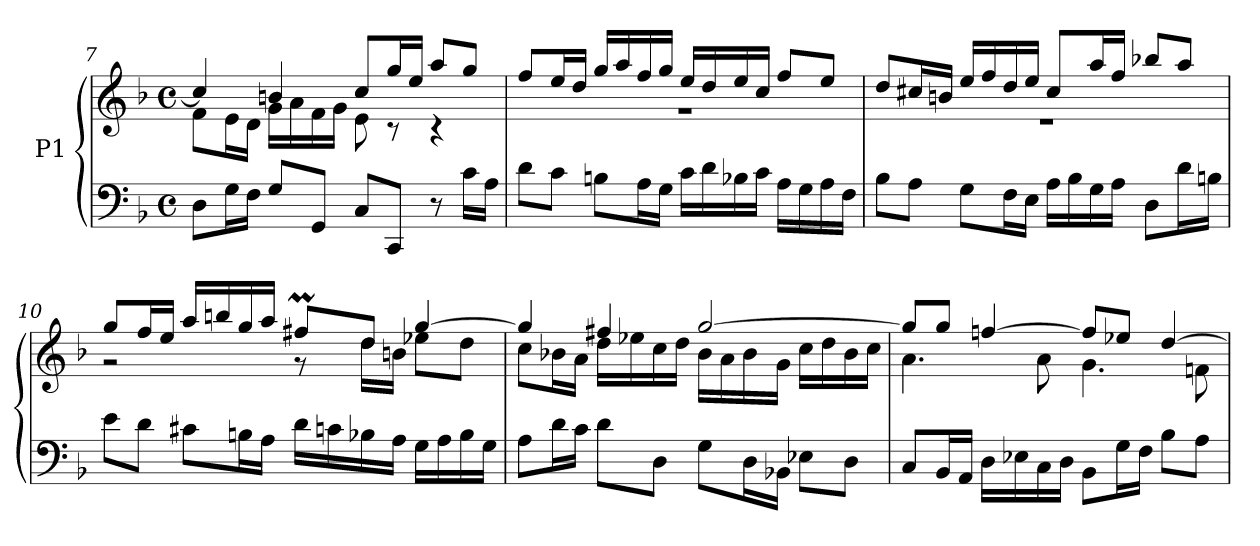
**kern	**kern
*part1	*part1
*staff2	*staff1
*I"P1	*
!!LO:LB:g=z
*clefF4	*clefG2
*k[b-]	*k[b-]
*F:	*F:
*M4/4	*M4/4
*met(c)	*met(c)
=7	=7
*	*^
8Di\L	4cci/]	8fi\L
16Gi\L	.	16ei\L
16Fi\JJ	.	16di\JJ
8Gi/L	4bni/	16gi\LL
.	.	16ai\
8GGi/J	.	16fi\
.	.	16gi\JJ
8Ci/L	8cci/L	8ei\
8CCi/J	16ggi/L	8r
.	16eei/JJ	.
8r	8aai/L	4r
16ci\LL	8ggi/J	.
16Ai\JJ	.	.
=8	=8	=8
8di\L	8ffi/L	1r
8ci\J	16eei/L	.
.	16ddi/JJ	.
8Bni\L	16ggi/LL	.
.	16aai/	.
16Ai\L	16ffi/	.
16Gi\JJ	16ggi/JJ	.
16ci\LL	16eei/LL	.
16di\	16ddi/	.
16B-Xi\	16eei/	.
16ci\JJ	16cci/JJ	.
16Ai\LL	8ffi/L	.
16Gi\	.	.
16Ai\	8eei/J	.
16Fi\JJ	.	.
!!LO:PB:g=z	!!
=9	=9	=9
8B-i\L	8ddi/L	1r
8Ai\J	16cc#Xi/L	.
.	16bni/JJ	.
8Gi\L	16eei/LL	.
.	16ffi/	.
16Fi\L	16ddi/	.
16Ei\JJ	16eei/JJ	.
16Ai\LL	8cc#i/L	.
16B-i\	.	.
16Gi\	16aai/L	.
16Ai\JJ	16ffi/JJ	.
8Di\L	8bb-Xi/L	.
16di\L	8aai/J	.
16Bni\JJ	.	.
=10	=10	=10
8ei\L	8ggi/L	2r
8di\J	16ffi/L	.
.	16eei/JJ	.
8c#Xi\L	16aai/LL	.
.	16bbni/	.
16Bni\L	16ggi/	.
16Ai\JJ	16aai/JJ	.
16di\LL	8ff#Xmi/L	8r
16cni\	.	.
16B-Xi\	8ddi/J	16ddi\LL
16Ai\JJ	.	16bni\JJ
16Gi\LL	[4ggi/	8ee-Xi\L
16Ai\	.	.
16B-i\	.	8ddi\J
16Gi\JJ	.	.
!!LO:LB:g=z	!!
=11	=11	=11
8Ai\L	4ggi/]	8cci\L
16di\L	.	16b-Xi\L
16ci\JJ	.	16ai\JJ
8di\L	4ff#Xi/	16ddi\LL
.	.	16ee-Xi\
8Di\J	.	16cci\
.	.	16ddi\JJ
8Gi\L	[2ggi/	16b-i\LL
.	.	16ai\
16Di\L	.	16b-i\
16BB-Xi\JJ	.	16gi\JJ
8E-Xi\L	.	16cci\LL
.	.	16ddi\
8Di\J	.	16b-i\
.	.	16cci\JJ
=12	=12	=12
8Ci/L	8ggi/L]	4.ai\
16BB-i/L	8ggi/J	.
16AAi/JJ	.	.
16Di\LL	[4ffni/	.
16E-Xi\	.	.
16Ci\	.	8ai\
16Di\JJ	.	.
8BB-i\L	8ffi/L]	4.gi\
16Gi\L	8ee-Xi/J	.
16Fi\JJ	.	.
8B-i\L	[4ddi/	.
8Ai\J	.	8fni\
*	*v	*v
=	=
*-	*-
